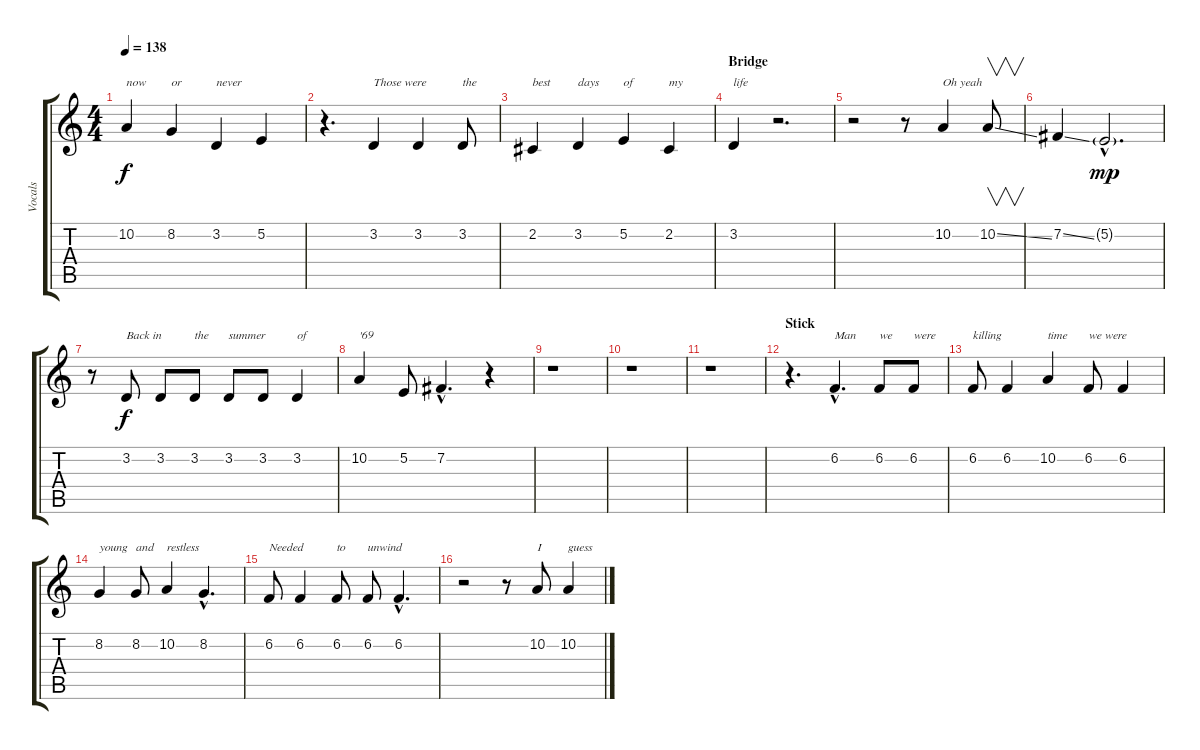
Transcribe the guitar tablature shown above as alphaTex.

\track ("Vocals" "Vocals") {instrument altosax}
\staff {score tabs}
\tuning (E4 B3 G3 D3 A2 E2) {hide}
\ts (4 4)
\tempo 138
\clef g2
\ks c
10.2.4{txt "now" dy f} 8.2.4{txt "or"} 3.2.4{txt "never"} 5.2.4 |
r.4{d} 3.2.4{txt "Those were"} 3.2.4 3.2.8{txt "the"} |
2.2.4{txt "best"} 3.2.4{txt "days"} 5.2.4{txt "of"} 2.2.4{txt "my"} |
\section ("" "Bridge")
3.2.4{txt "life"} r.2{d} |
r.2 r.8 10.2.4{txt "Oh yeah"} 10.2{ss}.8{v} |
7.2{ss}.4 5.2{g hac}.2{d dy mp} |
r.8 3.2.8{txt "Back in" dy f} 3.2.8 3.2.8{txt "the"} 3.2.8{txt "summer"} 3.2.8 3.2.4{txt "of"} |
10.2.4{txt "'69"} 5.2.8 7.2{hac}.4{d} r.4 |
r.1 |
r.1 |
r.1 |
\section ("" "Stick")
r.4{d} 6.2{hac}.4{d txt "Man"} 6.2.8{txt "we"} 6.2.8{txt "were"} |
6.2.8{txt "killing"} 6.2.4 10.2.4{txt "time"} 6.2.8{txt "we were"} 6.2.4 |
8.2.4{txt "young"} 8.2.8{txt "and"} 10.2.4{txt "restless"} 8.2{hac}.4{d} |
6.2.8{txt "Needed"} 6.2.4 6.2.8{txt "to"} 6.2.8{txt "unwind"} 6.2{hac}.4{d} |
r.2 r.8 10.2.8{txt "I"} 10.2.4{txt "guess"}
